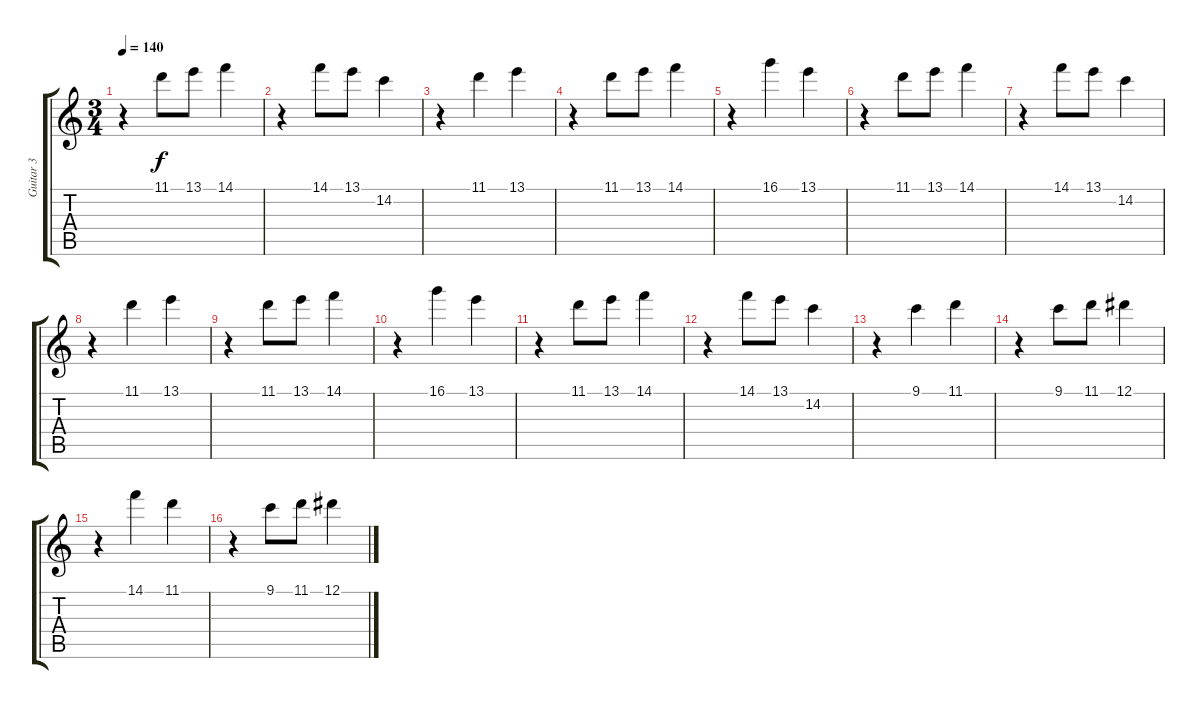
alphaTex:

\track ("Guitar 3" "Guitar 3") {instrument distortionguitar}
\staff {score tabs}
\tuning (Eb4 Bb3 Gb3 Db3 Ab2 Eb2) {hide}
\ts (3 4)
\tempo 140
\clef g2
\ks c
r.4{dy f} 11.1.8 13.1.8 14.1.4 |
r.4 14.1.8 13.1.8 14.2.4 |
r.4 11.1.4 13.1.4 |
r.4 11.1.8 13.1.8 14.1.4 |
r.4 16.1.4 13.1.4 |
r.4 11.1.8 13.1.8 14.1.4 |
r.4 14.1.8 13.1.8 14.2.4 |
r.4 11.1.4 13.1.4 |
r.4 11.1.8 13.1.8 14.1.4 |
r.4 16.1.4 13.1.4 |
r.4 11.1.8 13.1.8 14.1.4 |
r.4 14.1.8 13.1.8 14.2.4 |
r.4 9.1.4 11.1.4 |
r.4 9.1.8 11.1.8 12.1.4 |
r.4 14.1.4 11.1.4 |
r.4 9.1.8 11.1.8 12.1.4
